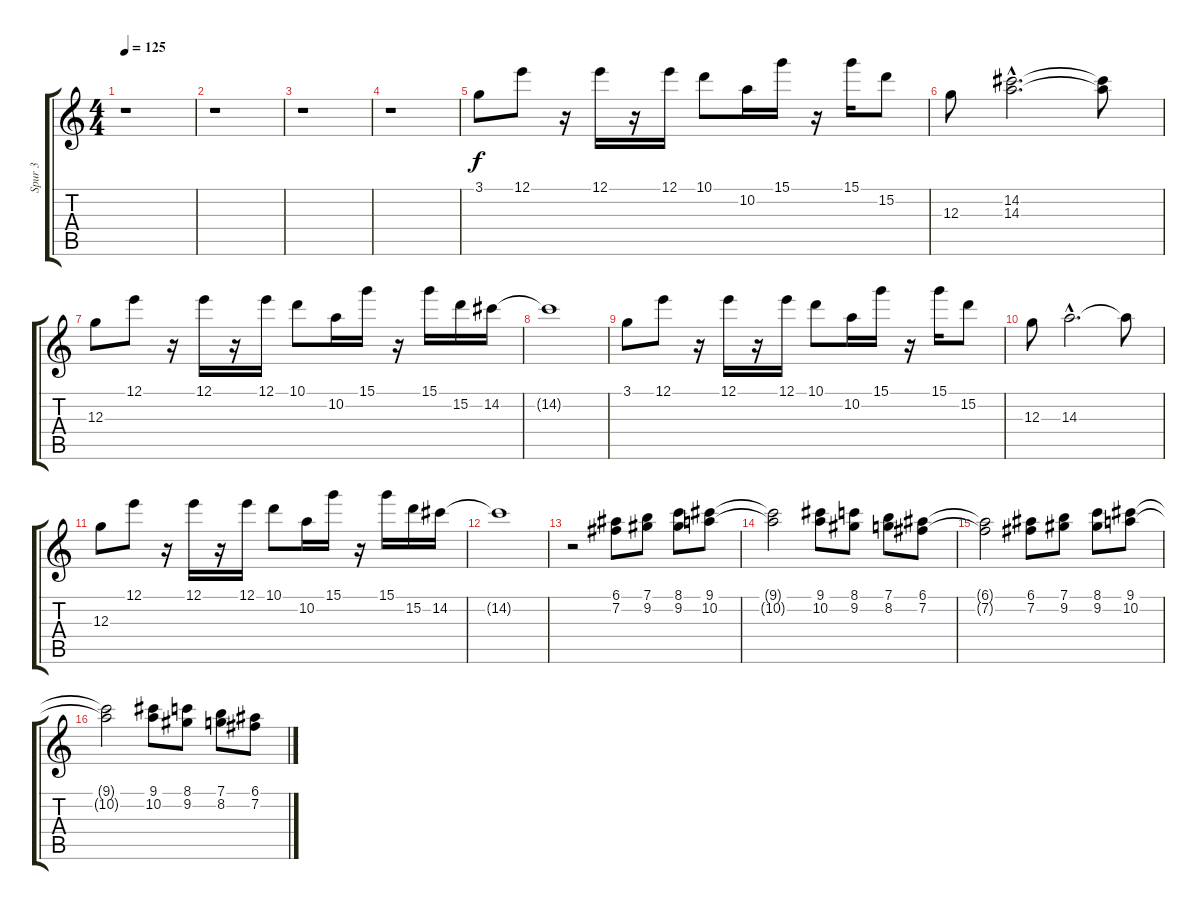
\track ("Spur 3" "Spur 3") {instrument overdrivenguitar}
\staff {score tabs}
\tuning (E4 B3 G3 D3 A2 E2) {hide}
\ts (4 4)
\tempo 125
\clef g2
\ks c
r.1{dy f} |
r.1 |
r.1 |
r.1 |
3.1.8 12.1.8 r.16 12.1.16 r.16 12.1.16 10.1.8 10.2.16 15.1.16 r.16 15.1.16 15.2.8 |
12.3.8 (14.2{hac} 14.3{hac}).2{d} (14.2{t} 14.3{t}).8 |
12.3.8 12.1.8 r.16 12.1.16 r.16 12.1.16 10.1.8 10.2.16 15.1.16 r.16 15.1.16 15.2.16 14.2.16 |
14.2{t}.1 |
3.1.8 12.1.8 r.16 12.1.16 r.16 12.1.16 10.1.8 10.2.16 15.1.16 r.16 15.1.16 15.2.8 |
12.3.8 14.3{hac}.2{d} 14.3{t}.8 |
12.3.8 12.1.8 r.16 12.1.16 r.16 12.1.16 10.1.8 10.2.16 15.1.16 r.16 15.1.16 15.2.16 14.2.16 |
14.2{t}.1 |
r.2 (6.1 7.2).8 (7.1 9.2).8 (8.1 9.2).8 (9.1 10.2).8 |
(9.1{t} 10.2{t}).2 (9.1 10.2).8 (8.1 9.2).8 (7.1 8.2).8 (6.1 7.2).8 |
(6.1{t} 7.2{t}).2 (6.1 7.2).8 (7.1 9.2).8 (8.1 9.2).8 (9.1 10.2).8 |
(9.1{t} 10.2{t}).2 (9.1 10.2).8 (8.1 9.2).8 (7.1 8.2).8 (6.1 7.2).8
